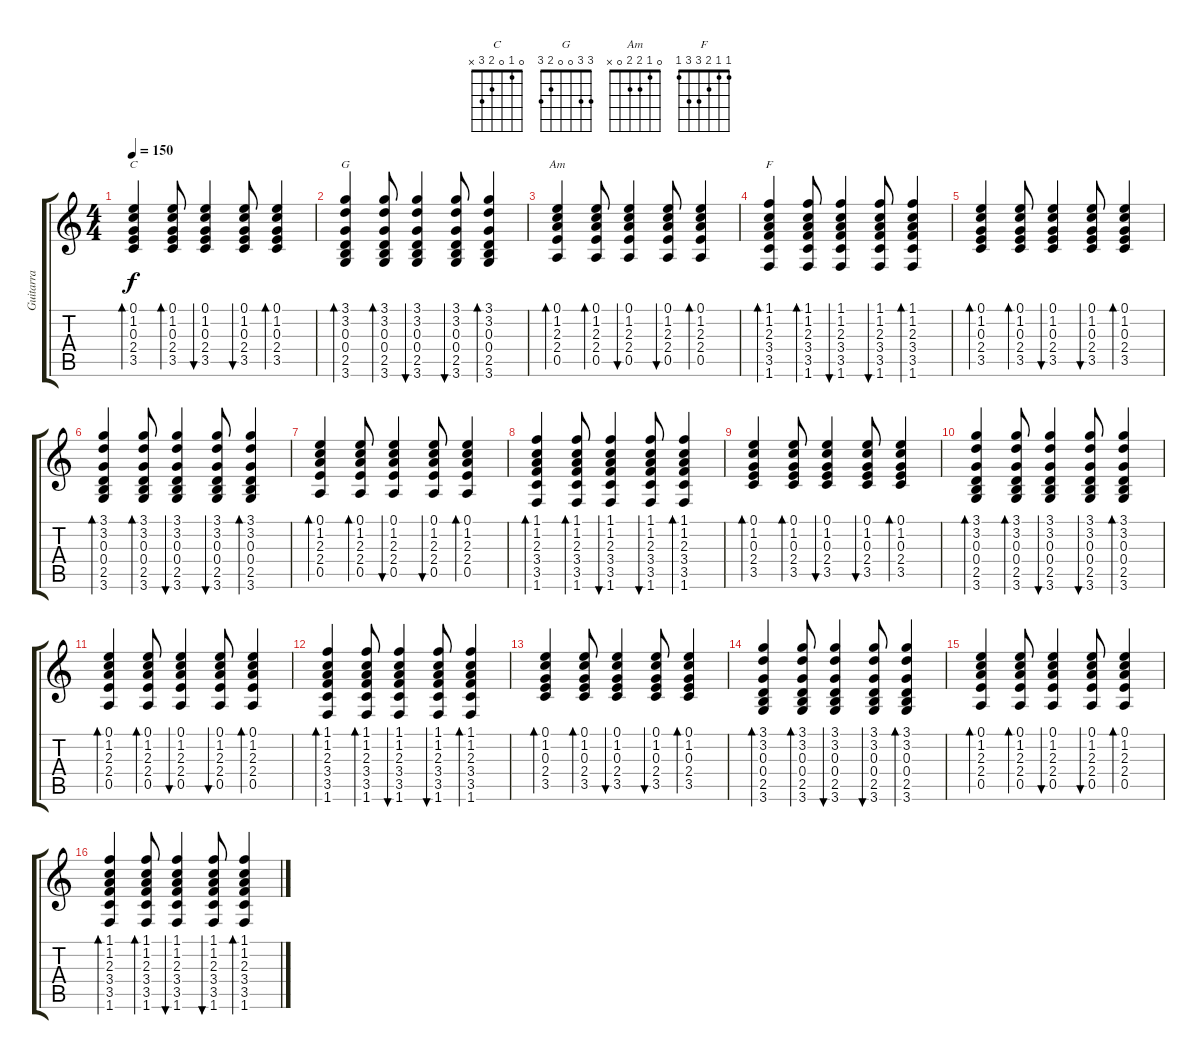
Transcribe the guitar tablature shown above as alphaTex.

\track ("Guitarra" "Guitarra") {instrument electricguitarclean}
\staff {score tabs}
\tuning (E4 B3 G3 D3 A2 E2) {hide}
\chord ("C" 0 1 0 2 3 x)
\chord ("G" 3 3 0 0 2 3)
\chord ("Am" 0 1 2 2 0 x)
\chord ("F" 1 1 2 3 3 1)
\ts (4 4)
\tempo 150
\clef g2
\ks c
(0.1 1.2 0.3 2.4 3.5).4{bd 120 ch "C" dy f instrument electricguitarclean} (0.1 1.2 0.3 2.4 3.5).8{bd 120} (0.1 1.2 0.3 2.4 3.5).4{bu 120} (0.1 1.2 0.3 2.4 3.5).8{bu 120} (0.1 1.2 0.3 2.4 3.5).4{bd 120} |
(3.1 3.2 0.3 0.4 2.5 3.6).4{bd 120 ch "G"} (3.1 3.2 0.3 0.4 2.5 3.6).8{bd 120} (3.1 3.2 0.3 0.4 2.5 3.6).4{bu 120} (3.1 3.2 0.3 0.4 2.5 3.6).8{bu 120} (3.1 3.2 0.3 0.4 2.5 3.6).4{bd 120} |
(0.1 1.2 2.3 2.4 0.5).4{bd 120 ch "Am"} (0.1 1.2 2.3 2.4 0.5).8{bd 120} (0.1 1.2 2.3 2.4 0.5).4{bu 120} (0.1 1.2 2.3 2.4 0.5).8{bu 120} (0.1 1.2 2.3 2.4 0.5).4{bd 120} |
(1.1 1.2 2.3 3.4 3.5 1.6).4{bd 120 ch "F"} (1.1 1.2 2.3 3.4 3.5 1.6).8{bd 120} (1.1 1.2 2.3 3.4 3.5 1.6).4{bu 120} (1.1 1.2 2.3 3.4 3.5 1.6).8{bu 120} (1.1 1.2 2.3 3.4 3.5 1.6).4{bd 120} |
(0.1 1.2 0.3 2.4 3.5).4{bd 120} (0.1 1.2 0.3 2.4 3.5).8{bd 120} (0.1 1.2 0.3 2.4 3.5).4{bu 120} (0.1 1.2 0.3 2.4 3.5).8{bu 120} (0.1 1.2 0.3 2.4 3.5).4{bd 120} |
(3.1 3.2 0.3 0.4 2.5 3.6).4{bd 120} (3.1 3.2 0.3 0.4 2.5 3.6).8{bd 120} (3.1 3.2 0.3 0.4 2.5 3.6).4{bu 120} (3.1 3.2 0.3 0.4 2.5 3.6).8{bu 120} (3.1 3.2 0.3 0.4 2.5 3.6).4{bd 120} |
(0.1 1.2 2.3 2.4 0.5).4{bd 120} (0.1 1.2 2.3 2.4 0.5).8{bd 120} (0.1 1.2 2.3 2.4 0.5).4{bu 120} (0.1 1.2 2.3 2.4 0.5).8{bu 120} (0.1 1.2 2.3 2.4 0.5).4{bd 120} |
(1.1 1.2 2.3 3.4 3.5 1.6).4{bd 120} (1.1 1.2 2.3 3.4 3.5 1.6).8{bd 120} (1.1 1.2 2.3 3.4 3.5 1.6).4{bu 120} (1.1 1.2 2.3 3.4 3.5 1.6).8{bu 120} (1.1 1.2 2.3 3.4 3.5 1.6).4{bd 120} |
(0.1 1.2 0.3 2.4 3.5).4{bd 120} (0.1 1.2 0.3 2.4 3.5).8{bd 120} (0.1 1.2 0.3 2.4 3.5).4{bu 120} (0.1 1.2 0.3 2.4 3.5).8{bu 120} (0.1 1.2 0.3 2.4 3.5).4{bd 120} |
(3.1 3.2 0.3 0.4 2.5 3.6).4{bd 120} (3.1 3.2 0.3 0.4 2.5 3.6).8{bd 120} (3.1 3.2 0.3 0.4 2.5 3.6).4{bu 120} (3.1 3.2 0.3 0.4 2.5 3.6).8{bu 120} (3.1 3.2 0.3 0.4 2.5 3.6).4{bd 120} |
(0.1 1.2 2.3 2.4 0.5).4{bd 120} (0.1 1.2 2.3 2.4 0.5).8{bd 120} (0.1 1.2 2.3 2.4 0.5).4{bu 120} (0.1 1.2 2.3 2.4 0.5).8{bu 120} (0.1 1.2 2.3 2.4 0.5).4{bd 120} |
(1.1 1.2 2.3 3.4 3.5 1.6).4{bd 120} (1.1 1.2 2.3 3.4 3.5 1.6).8{bd 120} (1.1 1.2 2.3 3.4 3.5 1.6).4{bu 120} (1.1 1.2 2.3 3.4 3.5 1.6).8{bu 120} (1.1 1.2 2.3 3.4 3.5 1.6).4{bd 120} |
(0.1 1.2 0.3 2.4 3.5).4{bd 120} (0.1 1.2 0.3 2.4 3.5).8{bd 120} (0.1 1.2 0.3 2.4 3.5).4{bu 120} (0.1 1.2 0.3 2.4 3.5).8{bu 120} (0.1 1.2 0.3 2.4 3.5).4{bd 120} |
(3.1 3.2 0.3 0.4 2.5 3.6).4{bd 120} (3.1 3.2 0.3 0.4 2.5 3.6).8{bd 120} (3.1 3.2 0.3 0.4 2.5 3.6).4{bu 120} (3.1 3.2 0.3 0.4 2.5 3.6).8{bu 120} (3.1 3.2 0.3 0.4 2.5 3.6).4{bd 120} |
(0.1 1.2 2.3 2.4 0.5).4{bd 120} (0.1 1.2 2.3 2.4 0.5).8{bd 120} (0.1 1.2 2.3 2.4 0.5).4{bu 120} (0.1 1.2 2.3 2.4 0.5).8{bu 120} (0.1 1.2 2.3 2.4 0.5).4{bd 120} |
(1.1 1.2 2.3 3.4 3.5 1.6).4{bd 120} (1.1 1.2 2.3 3.4 3.5 1.6).8{bd 120} (1.1 1.2 2.3 3.4 3.5 1.6).4{bu 120} (1.1 1.2 2.3 3.4 3.5 1.6).8{bu 120} (1.1 1.2 2.3 3.4 3.5 1.6).4{bd 120}
